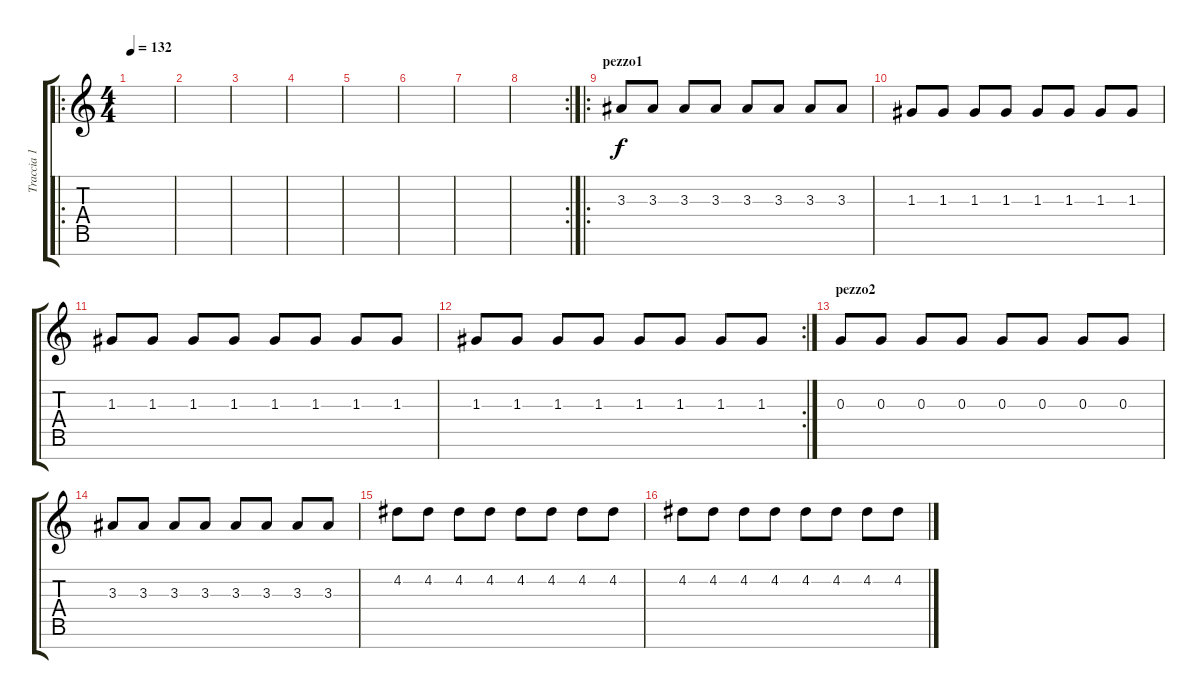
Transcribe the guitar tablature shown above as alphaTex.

\track ("Traccia 1" "Traccia 1") {instrument distortionguitar}
\staff {score tabs}
\tuning (E4 B3 G3 D3 A2 E2 B1) {hide}
\ro
\ts (4 4)
\tempo 132
\clef g2
\ks c
|
|
|
|
|
|
|
\rc 2
|
\ro
\section ("" "pezzo1")
3.3.8 3.3.8 3.3.8 3.3.8 3.3.8 3.3.8 3.3.8 3.3.8 |
1.3.8 1.3.8 1.3.8 1.3.8 1.3.8 1.3.8 1.3.8 1.3.8 |
1.3.8 1.3.8 1.3.8 1.3.8 1.3.8 1.3.8 1.3.8 1.3.8 |
\rc 2
1.3.8 1.3.8 1.3.8 1.3.8 1.3.8 1.3.8 1.3.8 1.3.8 |
\section ("" "pezzo2")
0.3.8 0.3.8 0.3.8 0.3.8 0.3.8 0.3.8 0.3.8 0.3.8 |
3.3.8 3.3.8 3.3.8 3.3.8 3.3.8 3.3.8 3.3.8 3.3.8 |
4.2.8 4.2.8 4.2.8 4.2.8 4.2.8 4.2.8 4.2.8 4.2.8 |
4.2.8 4.2.8 4.2.8 4.2.8 4.2.8 4.2.8 4.2.8 4.2.8
